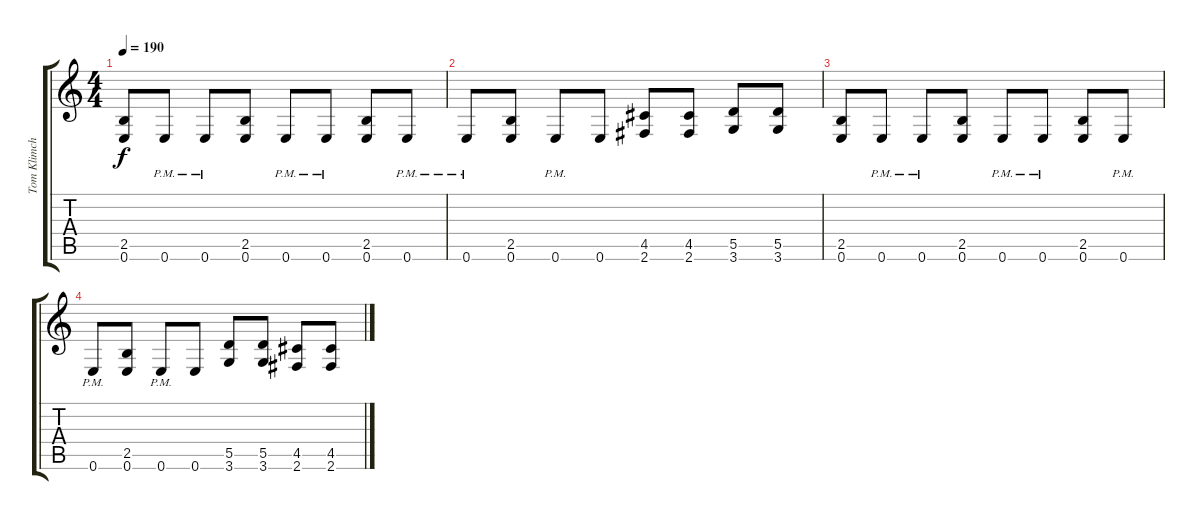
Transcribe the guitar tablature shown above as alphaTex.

\track ("Tom Klimchuck" "Tom Klimch") {instrument distortionguitar}
\staff {score tabs}
\tuning (E4 B3 G3 D3 A2 E2) {hide}
\ts (4 4)
\tempo 190
\clef g2
\ks c
(2.5 0.6).8{dy f} 0.6{pm}.8 0.6{pm}.8 (2.5 0.6).8 0.6{pm}.8 0.6{pm}.8 (2.5 0.6).8 0.6{pm}.8 |
0.6{pm}.8 (2.5 0.6).8 0.6{pm}.8 0.6.8 (4.5 2.6).8 (4.5 2.6).8 (5.5 3.6).8 (5.5 3.6).8 |
(2.5 0.6).8 0.6{pm}.8 0.6{pm}.8 (2.5 0.6).8 0.6{pm}.8 0.6{pm}.8 (2.5 0.6).8 0.6{pm}.8 |
0.6{pm}.8 (2.5 0.6).8 0.6{pm}.8 0.6.8 (5.5 3.6).8 (5.5 3.6).8 (4.5 2.6).8 (4.5 2.6).8
